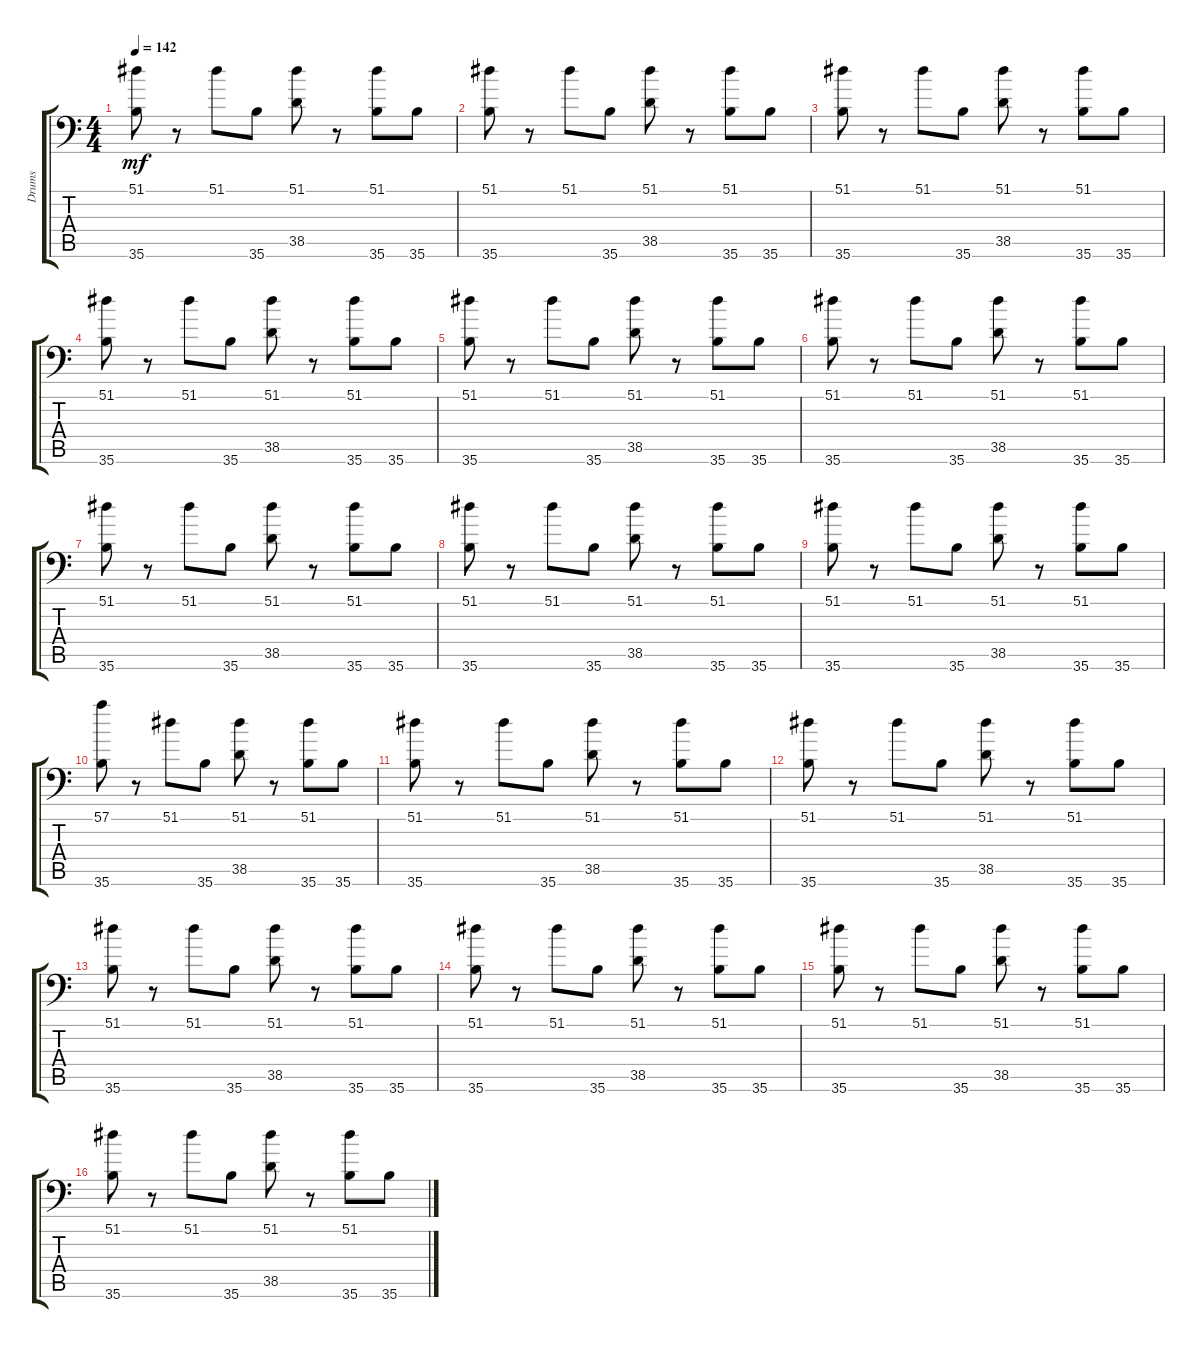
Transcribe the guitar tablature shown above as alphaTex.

\track ("Drums" "Drums") {instrument acousticgrandpiano}
\staff {score tabs}
\tuning (C-1 C-1 C-1 C-1 C-1 C-1) {hide}
\ts (4 4)
\tempo 142
\clef f4
\ks c
(51.1 35.6).8{dy mf} r.8 51.1.8 35.6.8 (51.1 38.5).8 r.8 (51.1 35.6).8 35.6.8 |
(51.1 35.6).8 r.8 51.1.8 35.6.8 (51.1 38.5).8 r.8 (51.1 35.6).8 35.6.8 |
(51.1 35.6).8 r.8 51.1.8 35.6.8 (51.1 38.5).8 r.8 (51.1 35.6).8 35.6.8 |
(51.1 35.6).8 r.8 51.1.8 35.6.8 (51.1 38.5).8 r.8 (51.1 35.6).8 35.6.8 |
(51.1 35.6).8 r.8 51.1.8 35.6.8 (51.1 38.5).8 r.8 (51.1 35.6).8 35.6.8 |
(51.1 35.6).8 r.8 51.1.8 35.6.8 (51.1 38.5).8 r.8 (51.1 35.6).8 35.6.8 |
(51.1 35.6).8 r.8 51.1.8 35.6.8 (51.1 38.5).8 r.8 (51.1 35.6).8 35.6.8 |
(51.1 35.6).8 r.8 51.1.8 35.6.8 (51.1 38.5).8 r.8 (51.1 35.6).8 35.6.8 |
(51.1 35.6).8 r.8 51.1.8 35.6.8 (51.1 38.5).8 r.8 (51.1 35.6).8 35.6.8 |
(57.1 35.6).8 r.8 51.1.8 35.6.8 (51.1 38.5).8 r.8 (51.1 35.6).8 35.6.8 |
(51.1 35.6).8 r.8 51.1.8 35.6.8 (51.1 38.5).8 r.8 (51.1 35.6).8 35.6.8 |
(51.1 35.6).8 r.8 51.1.8 35.6.8 (51.1 38.5).8 r.8 (51.1 35.6).8 35.6.8 |
(51.1 35.6).8 r.8 51.1.8 35.6.8 (51.1 38.5).8 r.8 (51.1 35.6).8 35.6.8 |
(51.1 35.6).8 r.8 51.1.8 35.6.8 (51.1 38.5).8 r.8 (51.1 35.6).8 35.6.8 |
(51.1 35.6).8 r.8 51.1.8 35.6.8 (51.1 38.5).8 r.8 (51.1 35.6).8 35.6.8 |
(51.1 35.6).8 r.8 51.1.8 35.6.8 (51.1 38.5).8 r.8 (51.1 35.6).8 35.6.8
